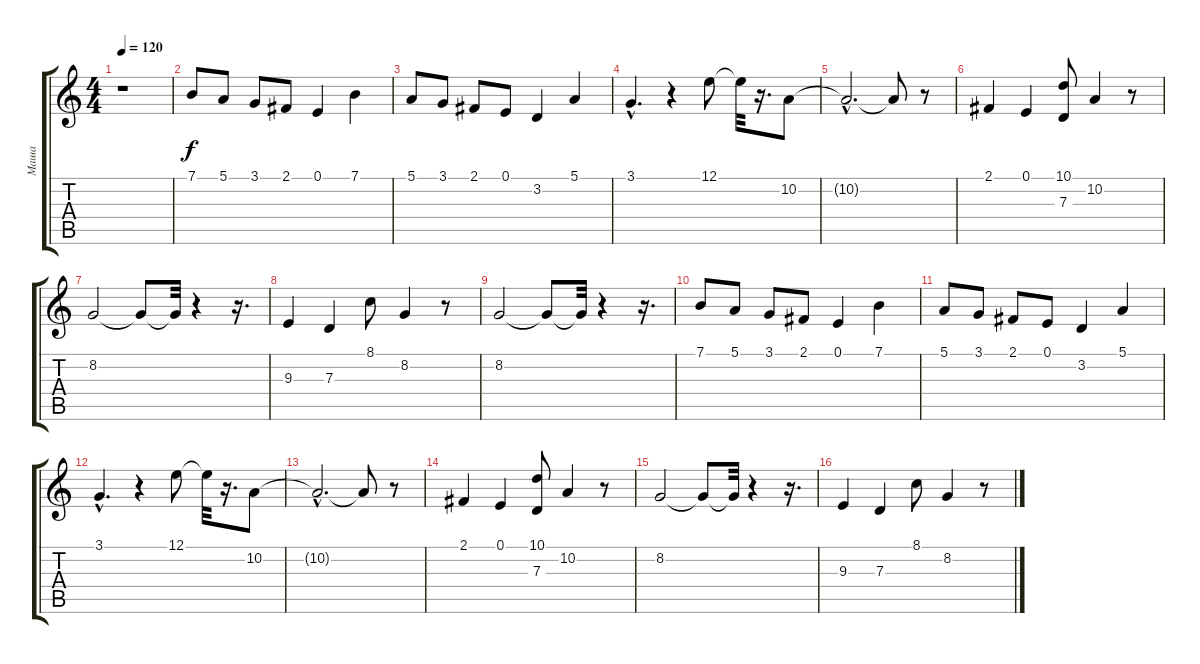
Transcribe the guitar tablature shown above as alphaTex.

\track ("Маша" "Маша") {instrument violin}
\staff {score tabs}
\tuning (E4 B3 G3 D3 A2 E2) {hide}
\ts (4 4)
\tempo 120
\clef g2
\ks c
r.1{dy f} |
7.1.8 5.1.8 3.1.8 2.1.8 0.1.4 7.1.4 |
5.1.8 3.1.8 2.1.8 0.1.8 3.2.4 5.1.4 |
3.1{hac}.4{d} r.4 12.1.8 12.1{t}.32 r.16{d} 10.2.8 |
10.2{hac t}.2{d} 10.2{t}.8 r.8 |
2.1.4 0.1.4 (10.1 7.3).8 10.2.4 r.8 |
8.2.2 8.2{t}.8 8.2{t}.32 r.4 r.16{d} |
9.3.4 7.3.4 8.1.8 8.2.4 r.8 |
8.2.2 8.2{t}.8 8.2{t}.32 r.4 r.16{d} |
7.1.8 5.1.8 3.1.8 2.1.8 0.1.4 7.1.4 |
5.1.8 3.1.8 2.1.8 0.1.8 3.2.4 5.1.4 |
3.1{hac}.4{d} r.4 12.1.8 12.1{t}.32 r.16{d} 10.2.8 |
10.2{hac t}.2{d} 10.2{t}.8 r.8 |
2.1.4 0.1.4 (10.1 7.3).8 10.2.4 r.8 |
8.2.2 8.2{t}.8 8.2{t}.32 r.4 r.16{d} |
9.3.4 7.3.4 8.1.8 8.2.4 r.8
